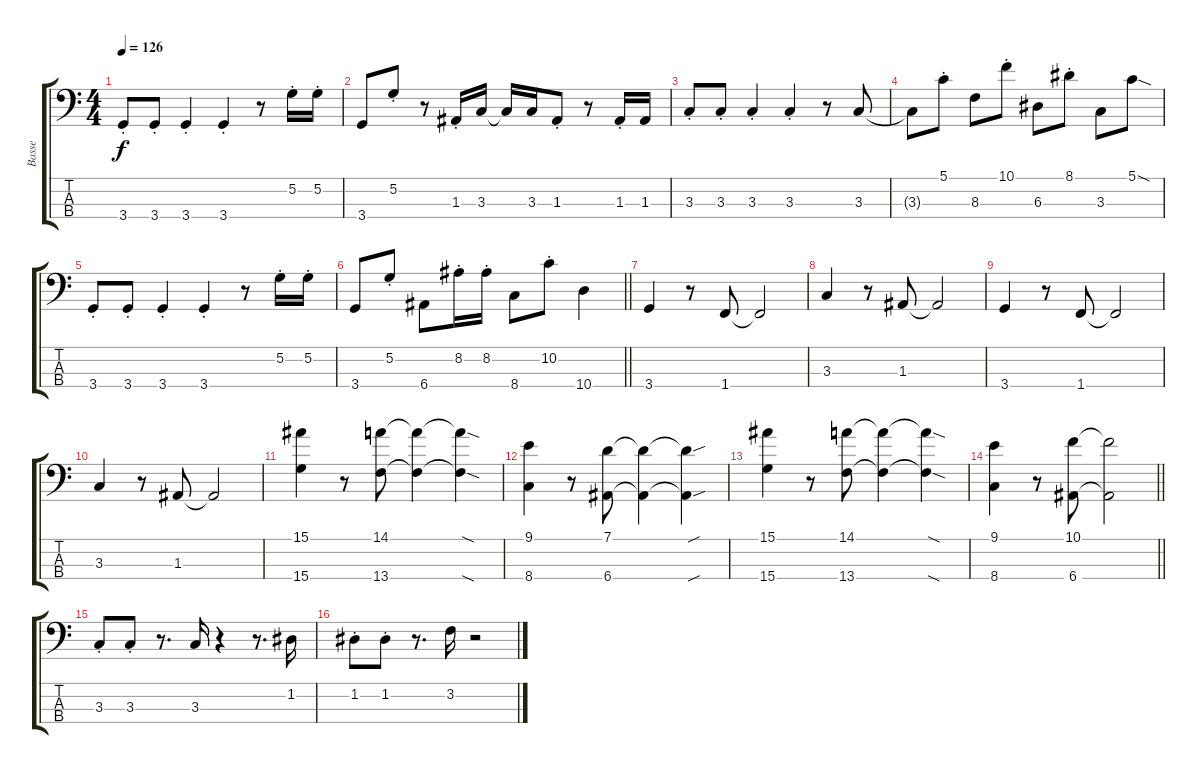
\track ("Basse" "Basse") {instrument electricbassfinger}
\staff {score tabs}
\tuning (G2 D2 A1 E1) {hide}
\ts (4 4)
\tempo 126
\clef f4
\ks c
3.4{st}.8{dy f} 3.4{st}.8 3.4{st}.4 3.4{st}.4 r.8 5.2{st}.16 5.2{st}.16 |
3.4.8 5.2{st}.8 r.8 1.3{st}.16 3.3.16 3.3{t}.16 3.3.16 1.3{st}.8 r.8 1.3{st}.16 1.3.16 |
3.3{st}.8 3.3{st}.8 3.3{st}.4 3.3{st}.4 r.8 3.3.8 |
3.3{t}.8 5.1{st}.8 8.3.8 10.1{st}.8 6.3.8 8.1{st}.8 3.3.8 5.1{sod}.8 |
3.4{st}.8 3.4{st}.8 3.4{st}.4 3.4{st}.4 r.8 5.2{st}.16 5.2{st}.16 |
\barLineRight lightlight
3.4.8 5.2{st}.8 6.4.8 8.2{st}.16 8.2{st}.16 8.4.8 10.2{st}.8 10.4.4 |
3.4.4 r.8 1.4.8 1.4{t}.2 |
3.3.4 r.8 1.3.8 1.3{t}.2 |
3.4.4 r.8 1.4.8 1.4{t}.2 |
3.3.4 r.8 1.3.8 1.3{t}.2 |
(15.1 15.4).4 r.8 (14.1 13.4).8 (14.1{t} 13.4{t}).4 (14.1{sod t} 13.4{sod t}).4 |
(9.1 8.4).4 r.8 (7.1 6.4).8 (7.1{t} 6.4{t}).4 (7.1{sou t} 6.4{sou t}).4 |
(15.1 15.4).4 r.8 (14.1 13.4).8 (14.1{t} 13.4{t}).4 (14.1{sod t} 13.4{sod t}).4 |
\barLineRight lightlight
(9.1 8.4).4 r.8 (10.1 6.4).8 (10.1{t} 6.4{t}).2 |
3.3{st}.8 3.3{st}.8 r.8{d} 3.3.16 r.4 r.8{d} 1.2.16 |
1.2{st}.8 1.2{st}.8 r.8{d} 3.2.16 r.2
